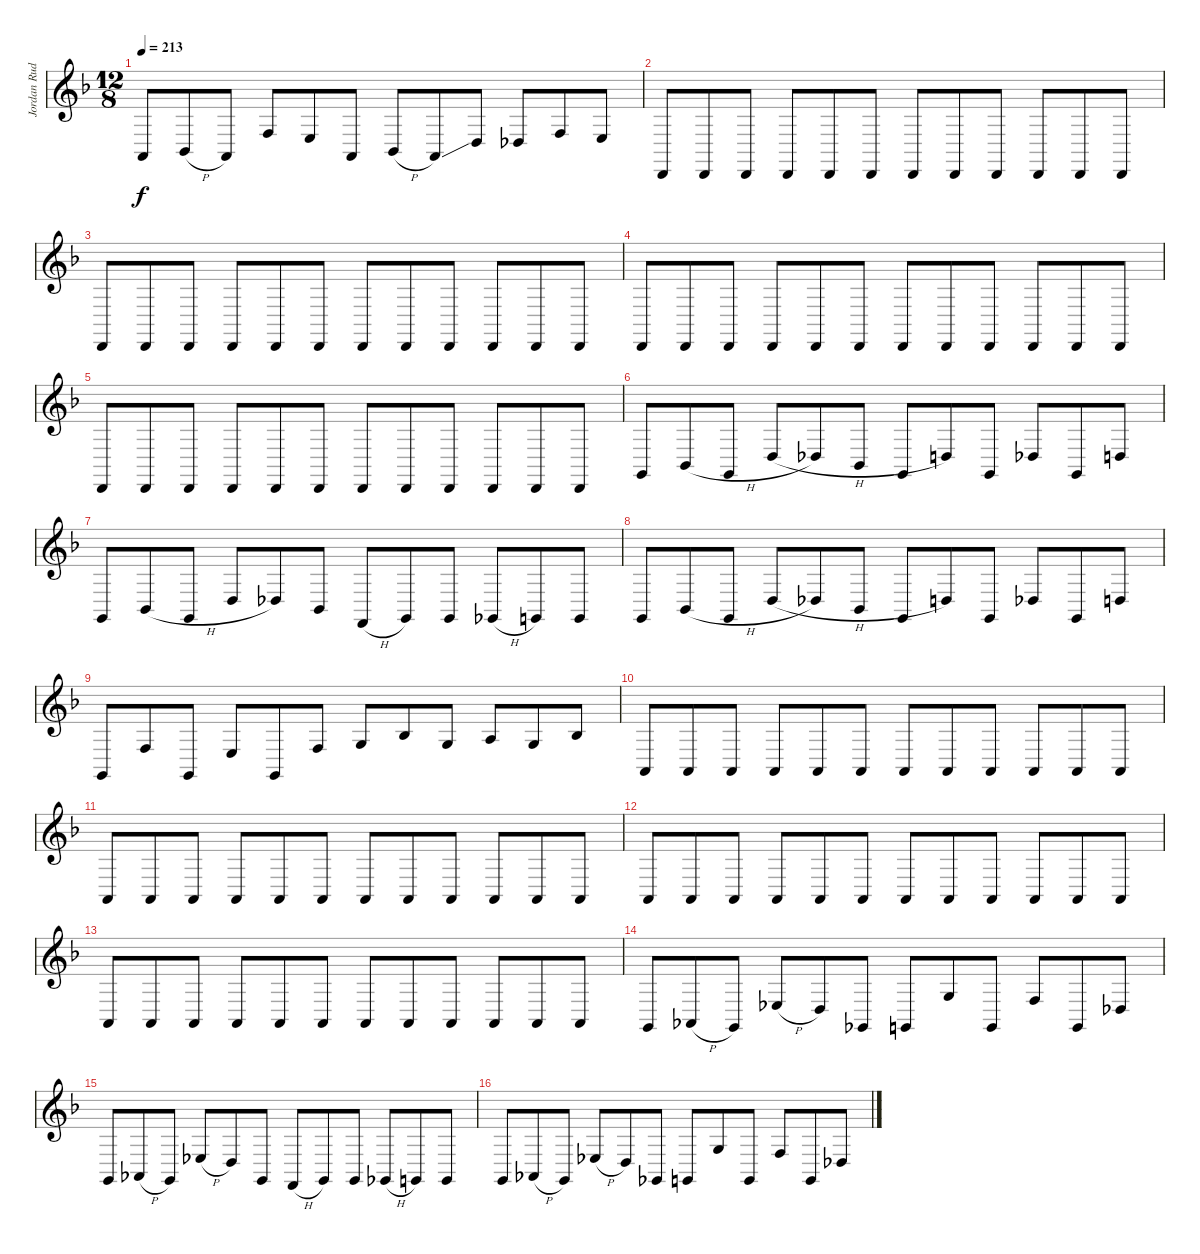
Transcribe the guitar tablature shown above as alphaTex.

\track ("Jordan Rudess Keys Lead" "Jordan Rud") {instrument acousticgrandpiano}
\staff {score}
\tuning (E4 B3 G3 D3 A2 E2 B1) {hide}
\ts (12 8)
\tempo 213
\clef g2
\ks dminor
5.6.8{dy f} 6.6{h}.8 5.6.8 8.5.8 7.5.8 5.6.8 6.6{h}.8 5.6{ss}.8 10.6.8 9.6.8 8.5.8 7.5.8 |
3.7.8 3.7.8 3.7.8 3.7.8 3.7.8 3.7.8 3.7.8 3.7.8 3.7.8 3.7.8 3.7.8 3.7.8 |
3.7.8 3.7.8 3.7.8 3.7.8 3.7.8 3.7.8 3.7.8 3.7.8 3.7.8 3.7.8 3.7.8 3.7.8 |
3.7.8 3.7.8 3.7.8 3.7.8 3.7.8 3.7.8 3.7.8 3.7.8 3.7.8 3.7.8 3.7.8 3.7.8 |
3.7.8 3.7.8 3.7.8 3.7.8 3.7.8 3.7.8 3.7.8 3.7.8 3.7.8 3.7.8 3.7.8 3.7.8 |
3.6.8 1.5{h}.8 3.6.8 0.4{h}.8 4.5.8 1.5.8 3.6.8 0.4.8 3.6.8 4.5.8 3.6.8 0.4.8 |
3.6.8 1.5{h}.8 3.6.8 0.4.8 4.5.8 1.5.8 1.6{h}.8 3.6.8 3.6.8 2.6{h}.8 3.6.8 3.6.8 |
3.6.8 1.5{h}.8 3.6.8 0.4{h}.8 4.5.8 1.5.8 3.6.8 0.4.8 3.6.8 4.5.8 3.6.8 0.4.8 |
3.6.8 3.4.8 3.6.8 2.4.8 3.6.8 3.4.8 0.3.8 3.3.8 0.3.8 2.3.8 0.3.8 3.3.8 |
0.5.8 0.5.8 0.5.8 0.5.8 0.5.8 0.5.8 0.5.8 0.5.8 0.5.8 0.5.8 0.5.8 0.5.8 |
0.5.8 0.5.8 0.5.8 0.5.8 0.5.8 0.5.8 0.5.8 0.5.8 0.5.8 0.5.8 0.5.8 0.5.8 |
0.5.8 0.5.8 0.5.8 0.5.8 0.5.8 0.5.8 0.5.8 0.5.8 0.5.8 0.5.8 0.5.8 0.5.8 |
0.5.8 0.5.8 0.5.8 0.5.8 0.5.8 0.5.8 0.5.8 0.5.8 0.5.8 0.5.8 0.5.8 0.5.8 |
3.6.8 4.6{h}.8 3.6.8 6.5{h}.8 5.5.8 2.6.8 3.6.8 5.4.8 3.6.8 3.4.8 3.6.8 4.5.8 |
3.6.8 4.6{h}.8 3.6.8 6.5{h}.8 5.5.8 3.6.8 1.6{h}.8 3.6.8 3.6.8 2.6{h}.8 3.6.8 3.6.8 |
3.6.8 4.6{h}.8 3.6.8 6.5{h}.8 5.5.8 2.6.8 3.6.8 5.4.8 3.6.8 3.4.8 3.6.8 4.5.8
